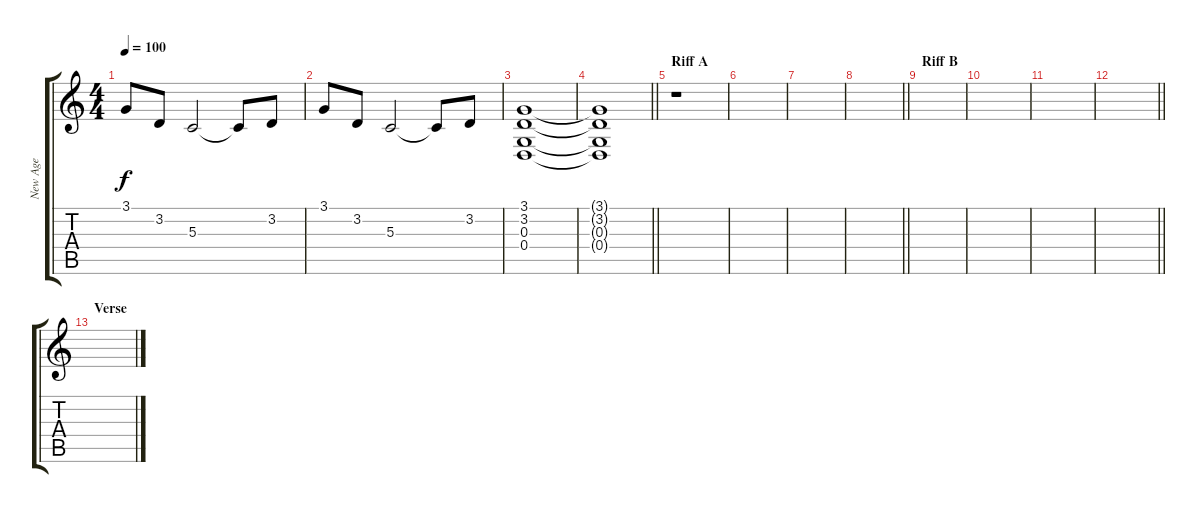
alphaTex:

\track ("New Age" "New Age") {instrument pad1newage}
\staff {score tabs}
\tuning (E4 B3 G3 D3 A2 E2) {hide}
\ts (4 4)
\tempo 100
\clef g2
\ks c
3.1.8{dy f} 3.2.8 5.3.2 5.3{t}.8 3.2.8 |
3.1.8 3.2.8 5.3.2 5.3{t}.8 3.2.8 |
(3.1 3.2 0.3 0.4).1 |
\barLineRight lightlight
(3.1{t} 3.2{t} 0.3{t} 0.4{t}).1 |
\section ("" "Riff A")
r.1 |
|
|
\barLineRight lightlight
|
\section ("" "Riff B")
|
|
|
\barLineRight lightlight
|
\section ("" "Verse")
